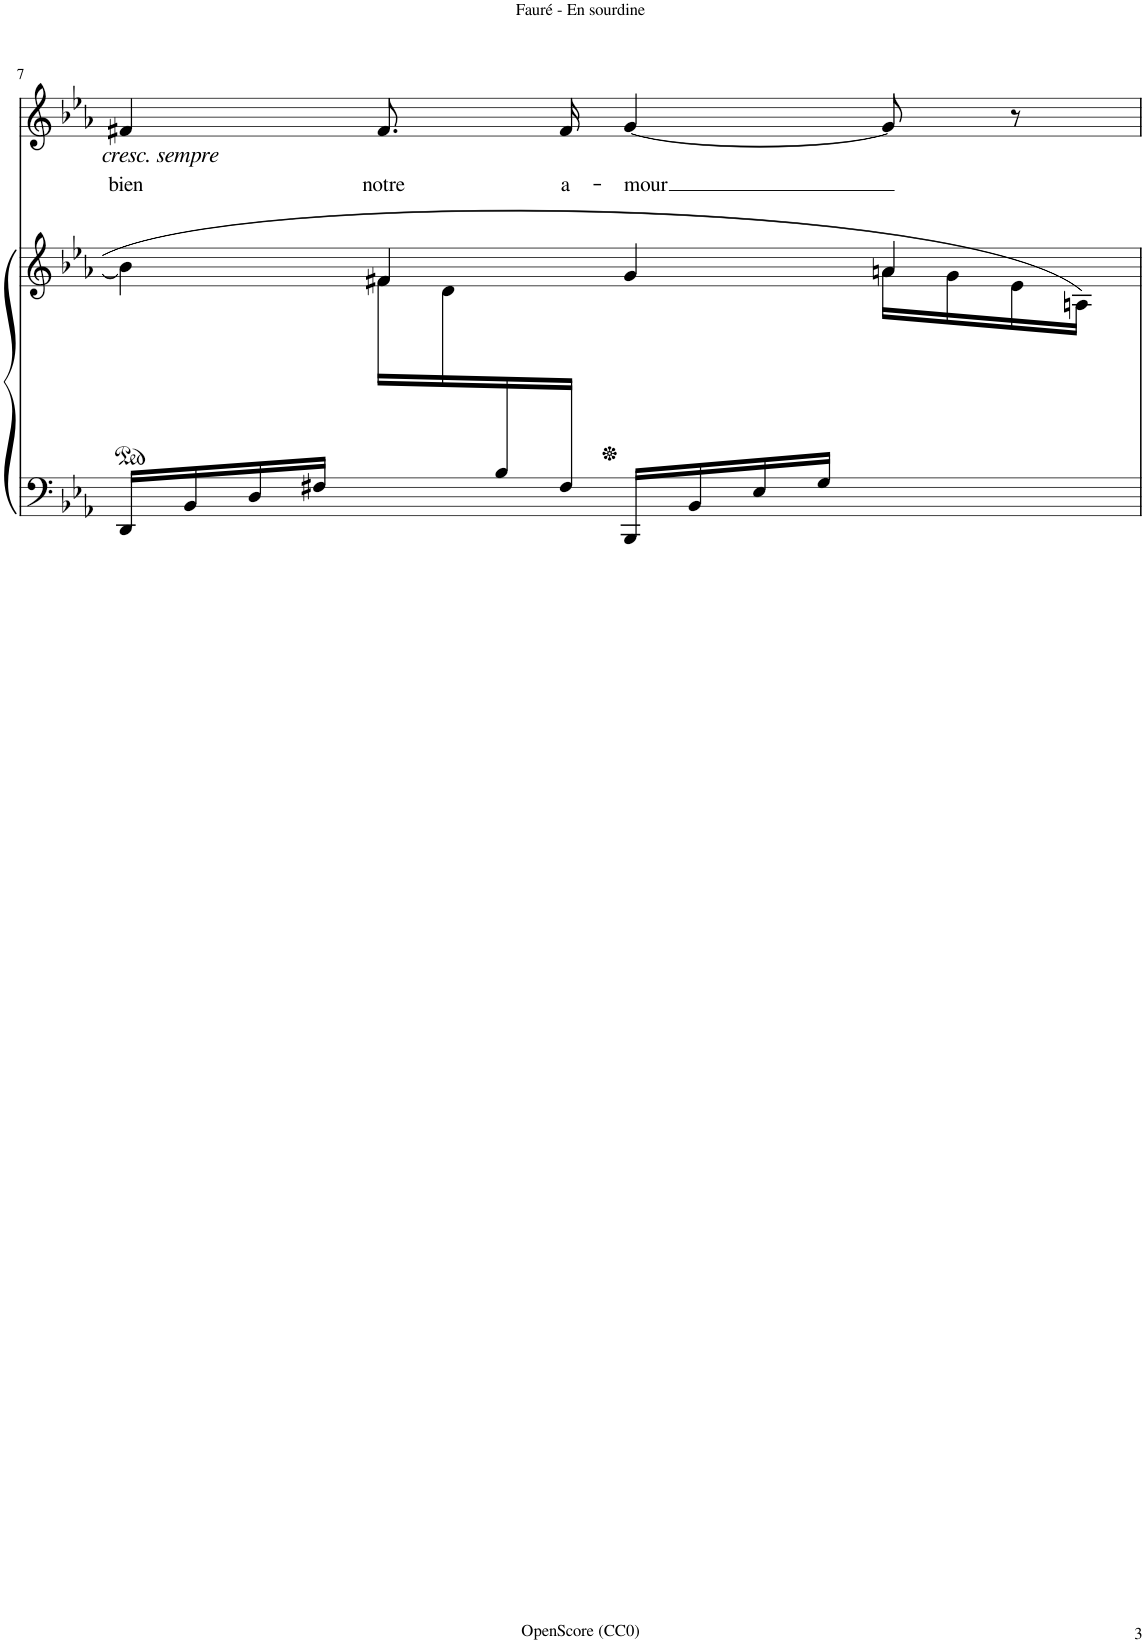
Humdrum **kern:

**kern	**kern	**kern	**text
*part2	*part2	*part1	*part1
*staff3	*staff2	*staff1	*staff1
*I"Piano	*	*I"Voix	*
*I'Pno	*	*	*
!!LO:PB:g=z
*clefF4	*clefG2	*clefG2	*
*k[b-e-a-]	*k[b-e-a-]	*k[b-e-a-]	*
*M4/4	*M4/4	*M4/4	*
*met(c)	*met(c)	*met(c)	*
*	*ped	*	*
=7	=7	=7	=7
*	*^	*	*
*	*	*^	*	*
!	!	!	!	!	!LO:LY:b
16DD/LL	4ryy	4b-\]	4ryy	4f#X/	bien
16BB-/	.	.	.	.	.
16D/	.	.	.	.	.
16F#X/JJ	.	.	.	.	.
!	!	!	!	!	!LO:LY:b
8ryy	4f#X/	2ryy	16f#\LL	8.f#/L	notre
.	.	.	16d\	.	.
16B-/	.	.	2ryy	.	.
!	!	!	!	!	!LO:LY:b
16F#/JJ	.	.	.	16f#/Jk	a-
*	*Xped	*	*	*	*
!	!	!	!	!	!LO:LY:b
16BBB-/LL	4g/	.	.	[4g/	-mour
16BB-/	.	.	.	.	.
16E-/	.	.	.	.	.
16G/JJ	.	.	.	.	.
4ryy	16an\LL	4a/	.	8g/]	.
.	16g\	.	.	.	.
.	16e-\	.	8ryy	8r	.
.	16An\JJ	.	.	.	.
*	*v	*v	*v	*	*
=	=	=	=
*-	*-	*-	*-
